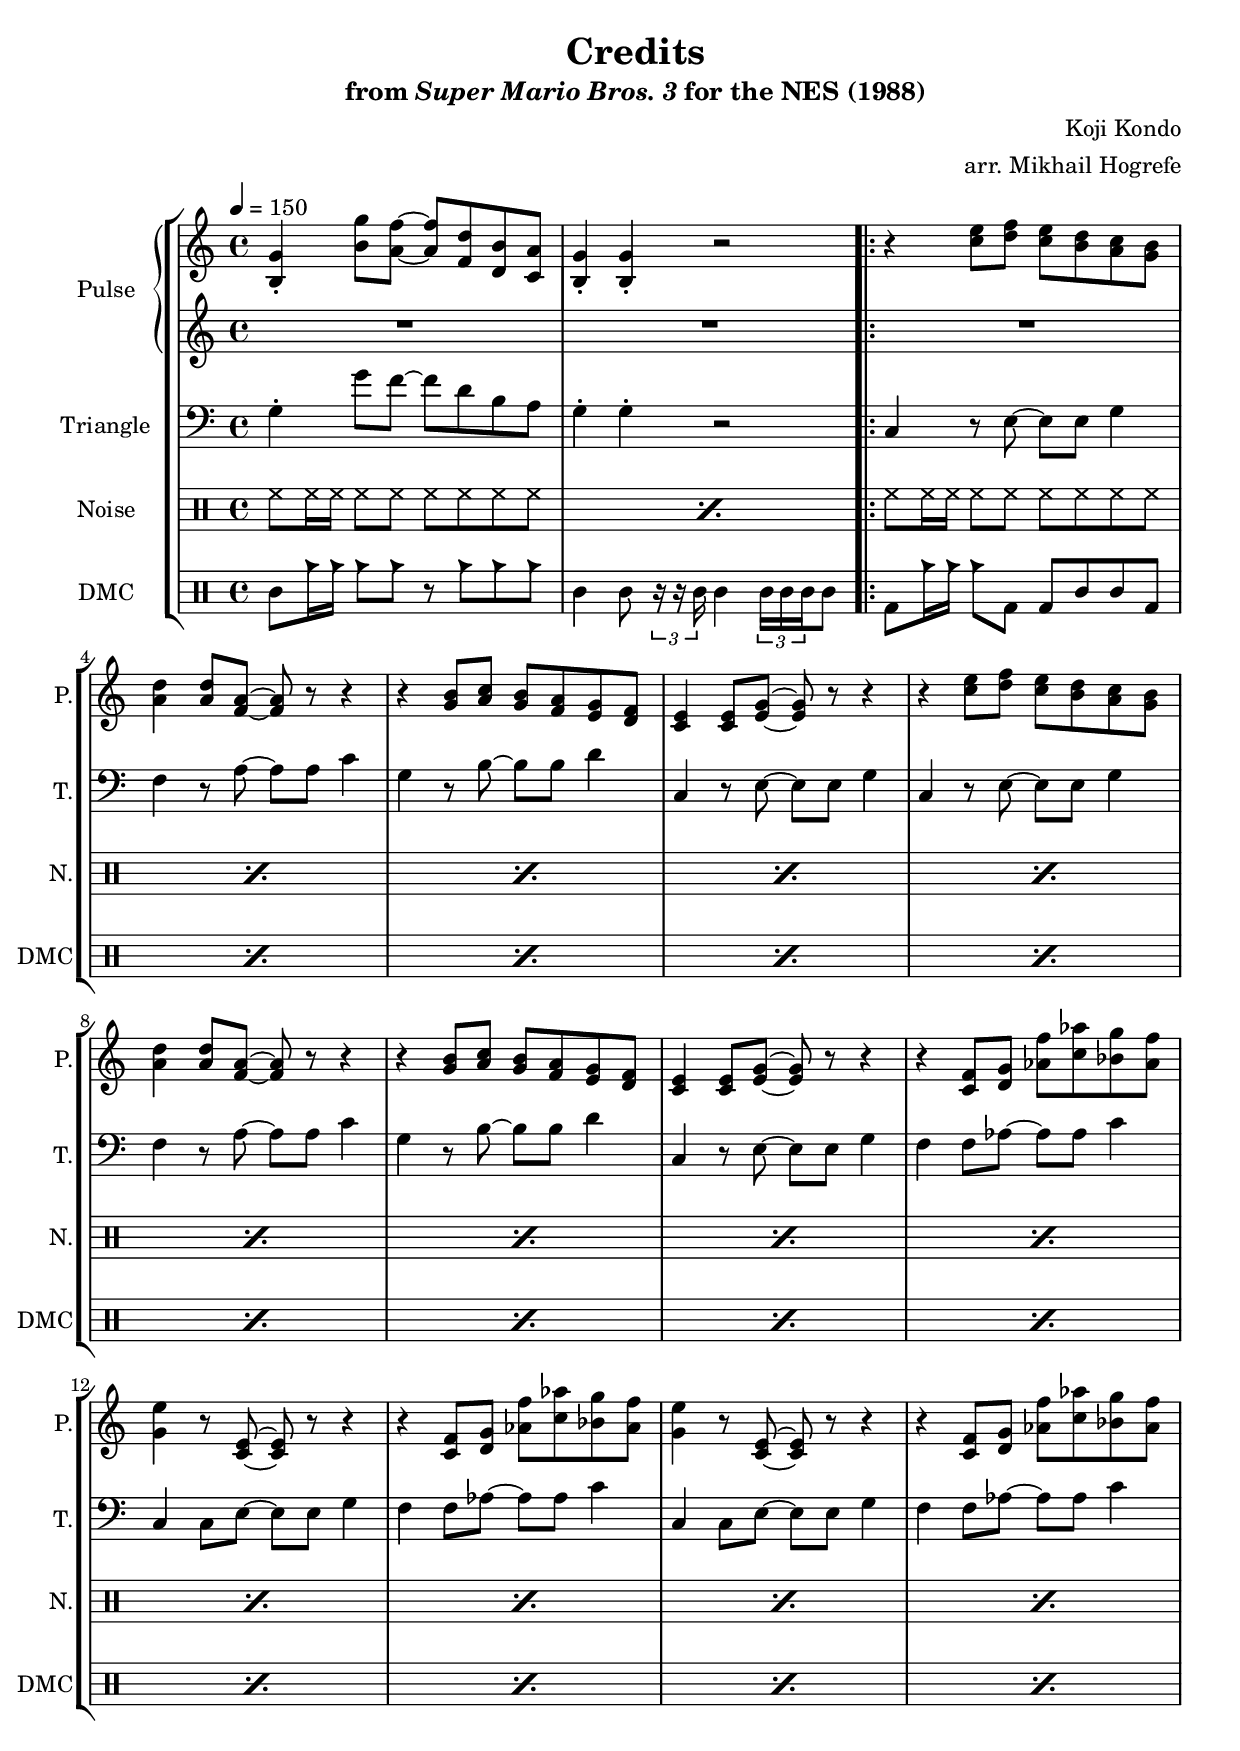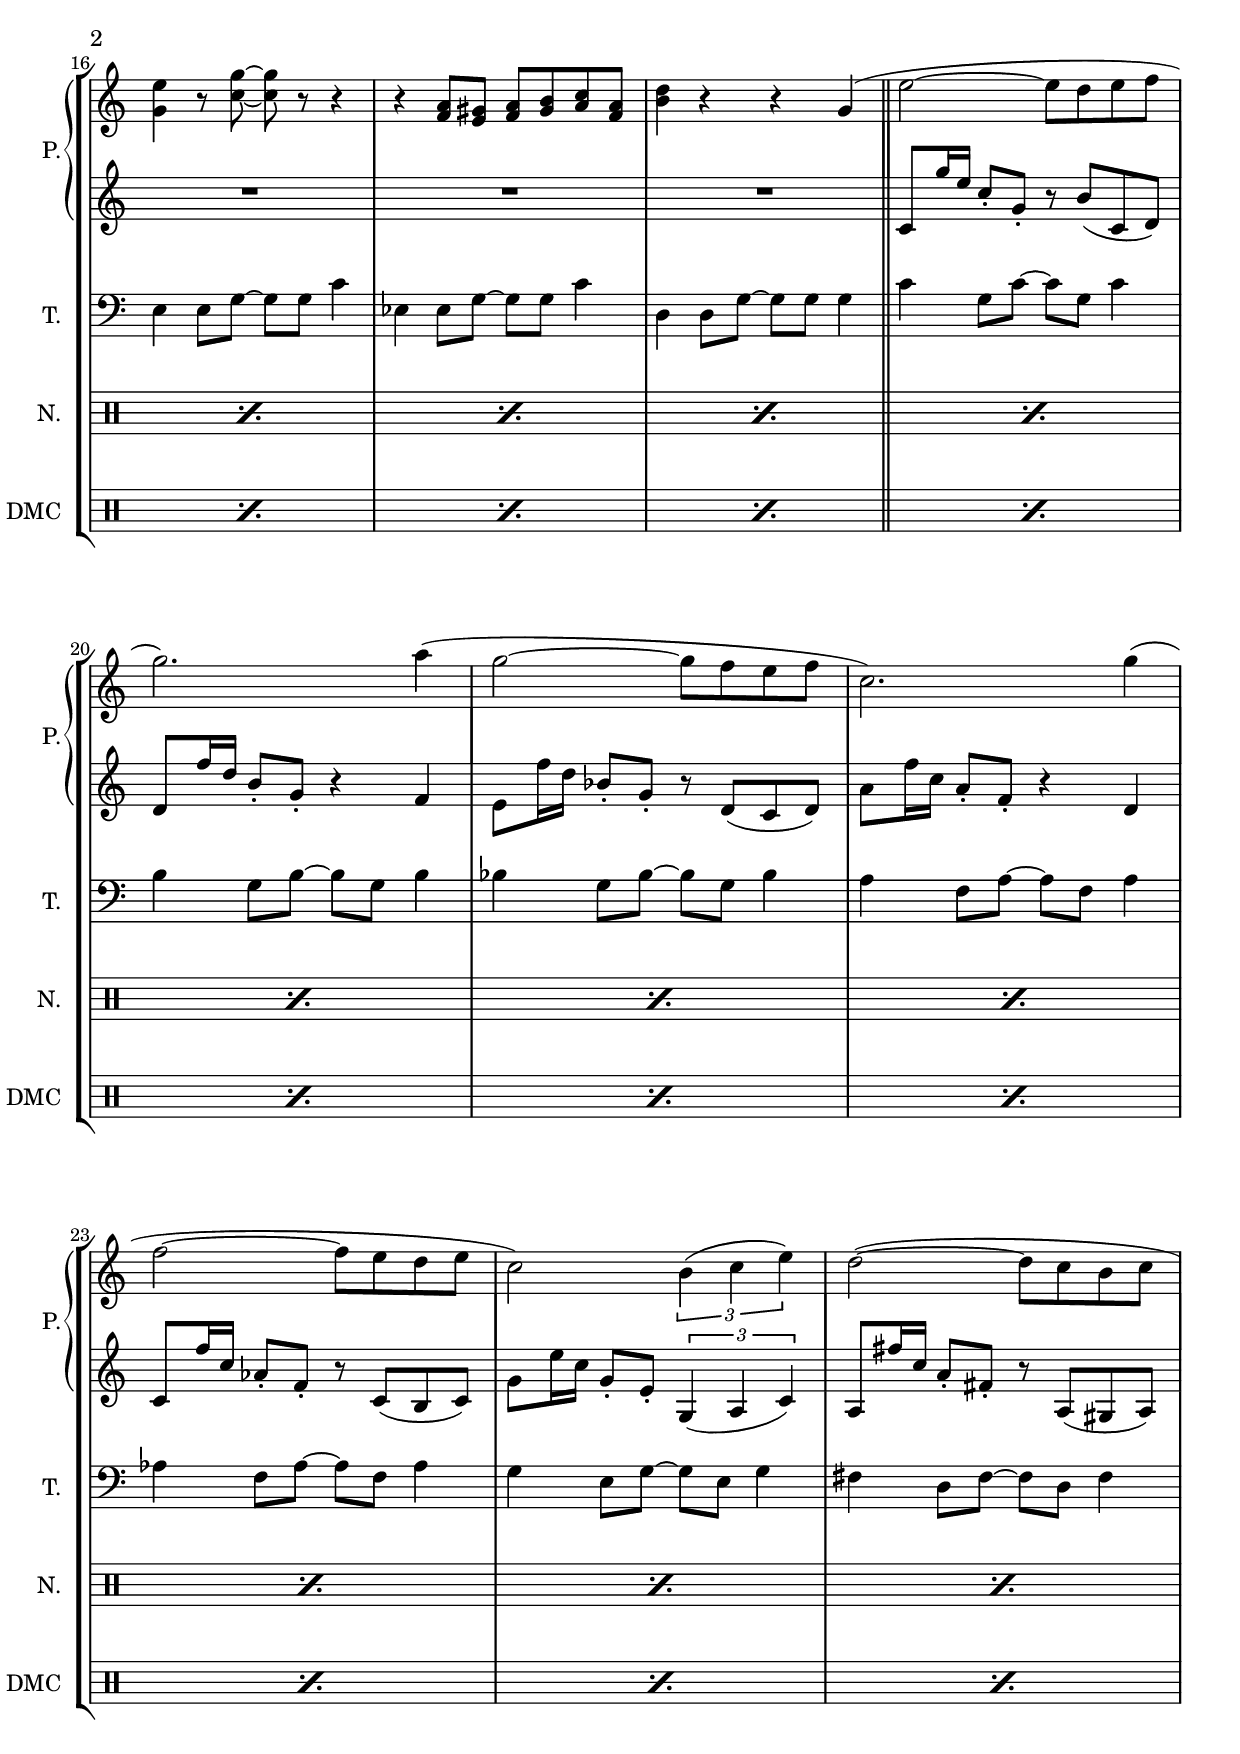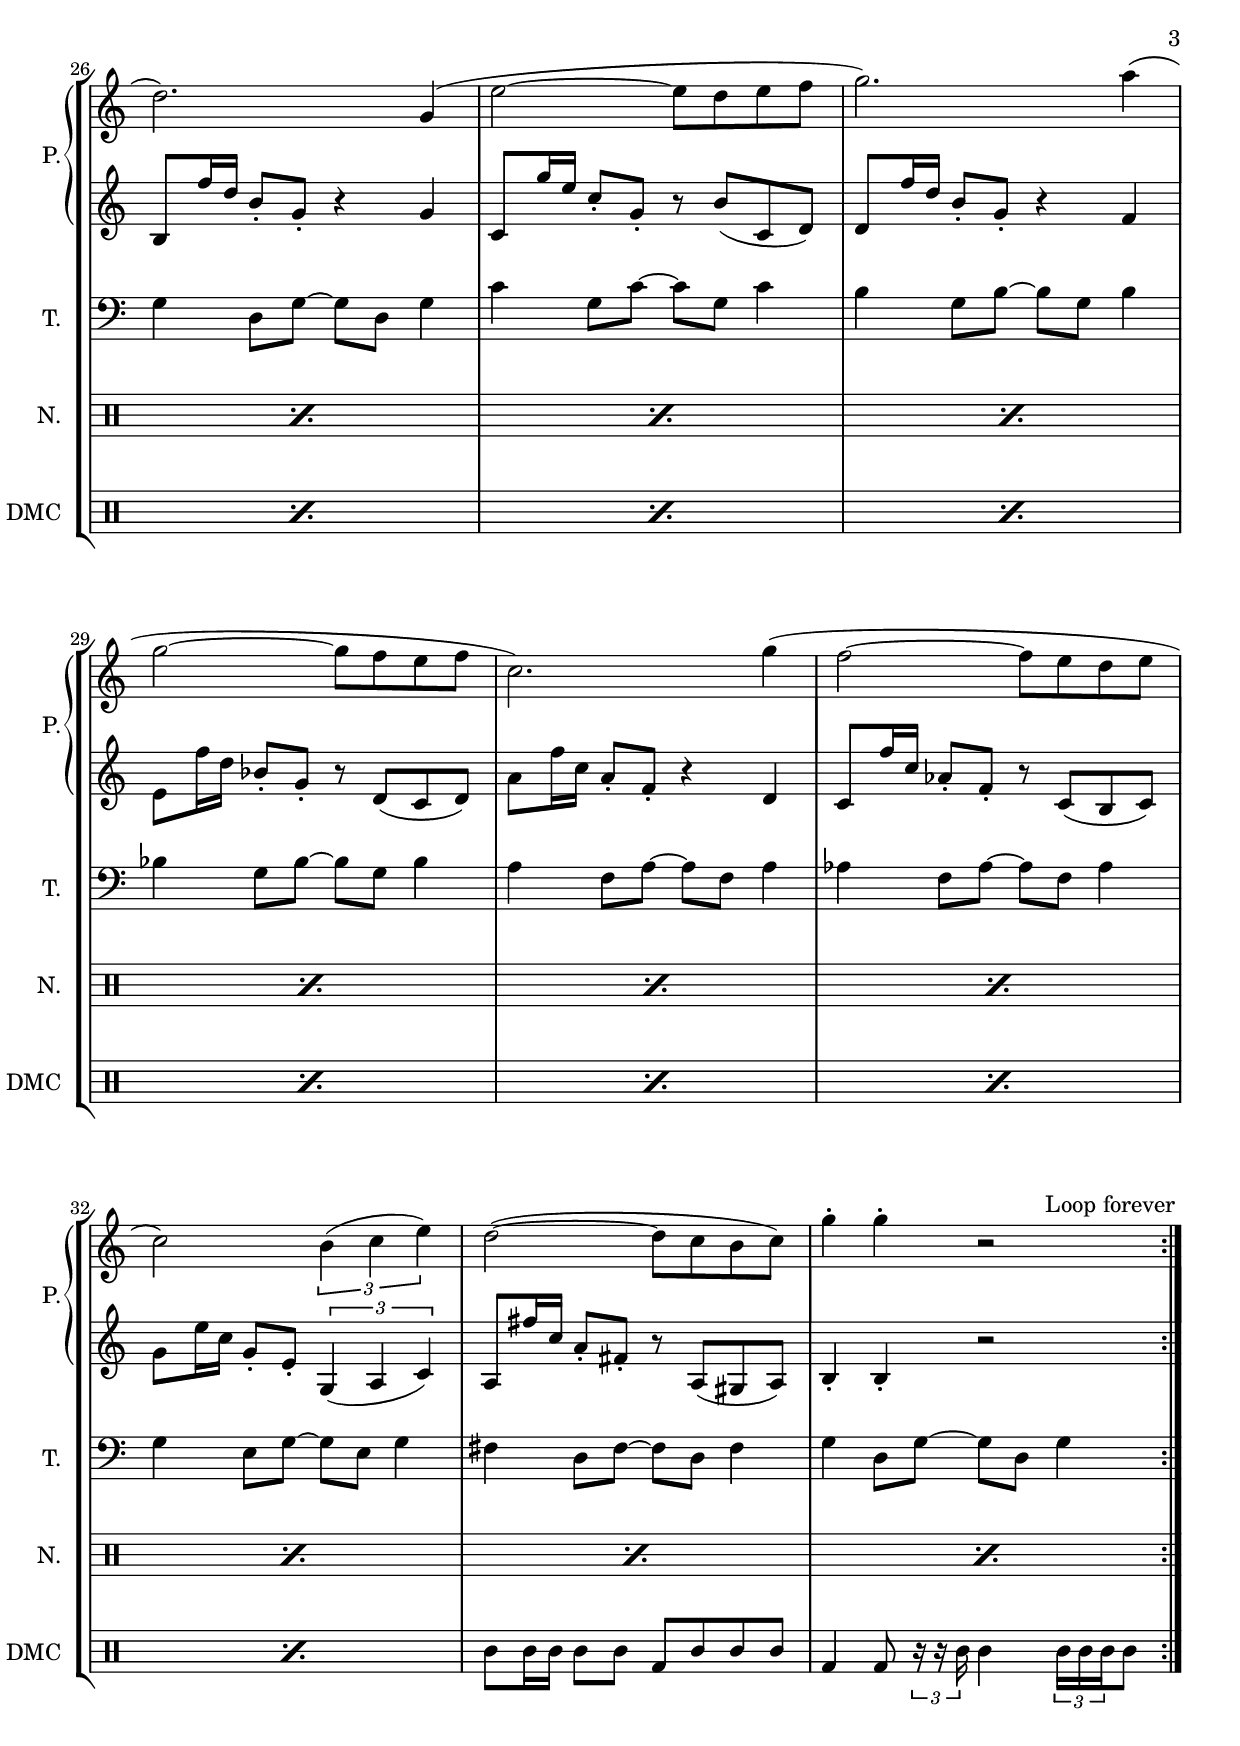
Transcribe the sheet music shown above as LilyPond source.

\version "2.22.0"

\paper {
  left-margin = 0.6\in
}

\book {
    \header {
        title = "Credits"
        subtitle = \markup { "from" {\italic "Super Mario Bros. 3"} "for the NES (1988)" }
        composer = "Koji Kondo"
        arranger = "arr. Mikhail Hogrefe"
    }

    \score {
        {
            \new StaffGroup <<
                \new GrandStaff <<
                    \set GrandStaff.instrumentName = "Pulse"
                    \set GrandStaff.shortInstrumentName = "P."
                    \new Staff \relative c' {
\tempo 4 = 150
<b g'>4-. <b' g'>8 <a f'> ~ 8 <f d'> <d b'> <c a'> |
<b g'>4-. 4-. r2 |
                        \repeat volta 2 {
r4 <c' e>8 <d f> <c e> <b d> <a c> <g b> |
<a d>4 8 <f a> ~ 8 r r4 |
r4 <g b>8 <a c> <g b> <f a> <e g> <d f> |
<c e>4 8 <e g> ~ 8 r r4
r4 <c' e>8 <d f> <c e> <b d> <a c> <g b> |
<a d>4 8 <f a> ~ 8 r r4 |
r4 <g b>8 <a c> <g b> <f a> <e g> <d f> |
<c e>4 8 <e g> ~ 8 r r4
r4 <c f>8 <d g> <aes' f'> <c aes'> <bes g'> <aes f'> |
<g e'>4 r8 <e c> ~ 8 r r4 |
r4 <c f>8 <d g> <aes' f'> <c aes'> <bes g'> <aes f'> |
<g e'>4 r8 <e c> ~ 8 r r4 |
r4 <c f>8 <d g> <aes' f'> <c aes'> <bes g'> <aes f'> |
<g e'>4 r8 <c g'>8 ~ 8 r r4 |
r4 <f, a>8 <e gis> <f a> <gis b> <a c> <f a> |
<b d>4 r r g(
\bar "||"
e'2 ~ e8 d e f |
g2.) a4( |
g2 ~ g8 f e f |
c2.) g'4( |
f2 ~ f8 e d e |
c2) \tuplet 3/2 { b4( c e) } |
d2( ~ d8 c b c |
d2.) g,4(
e'2 ~ e8 d e f |
g2.) a4( |
g2 ~ g8 f e f |
c2.) g'4( |
f2 ~ f8 e d e |
c2) \tuplet 3/2 { b4( c e) } |
d2( ~ d8 c b c) |
g'4-. g-. r2 |
                        }
\once \override Score.RehearsalMark.self-alignment-X = #RIGHT
\mark \markup { \fontsize #-2 "Loop forever" }
                    }

                    \new Staff \relative c' {
R1*18
c8 g''16 e c8-. g-. r b( c, d) |
d8 f'16 d b8-. g-. r4 f |
e8 f'16 d bes8-. g-. r d( c d) |
a'8 f'16 c a8-. f-. r4 d |
c8 f'16 c aes8-. f-. r c( b c) |
g'8 e'16 c g8-. e-. \tuplet 3/2 { g,4( a c) } |
a8 fis''16 c a8-. fis-. r a,( gis a) |
b8 f''16 d b8-. g-. r4 g |
c,8 g''16 e c8-. g-. r b( c, d) |
d8 f'16 d b8-. g-. r4 f |
e8 f'16 d bes8-. g-. r d( c d) |
a'8 f'16 c a8-. f-. r4 d |
c8 f'16 c aes8-. f-. r c( b c) |
g'8 e'16 c g8-. e-. \tuplet 3/2 { g,4( a c) } |
a8 fis''16 c a8-. fis-. r a,( gis a) |
b4-. b-. r2 |
                    }
                >>

                \new Staff \relative c' {
                    \set Staff.instrumentName = "Triangle"
                    \set Staff.shortInstrumentName = "T."
\clef bass
g4-. g'8 f ~ f d b a |
g4-. g-. r2 |
c,4 r8 e ~ e e g4 |
f4 r8 a ~ a a c4 |
g4 r8 b ~ b b d4 |
c,4 r8 e ~ e e g4 |
c,4 r8 e ~ e e g4 |
f4 r8 a ~ a a c4 |
g4 r8 b ~ b b d4 |
c,4 r8 e ~ e e g4 |
f4 f8 aes ~ aes aes c4 |
c,4 c8 e ~ e e g4 |
f4 f8 aes ~ aes aes c4 |
c,4 c8 e ~ e e g4 |
f4 f8 aes ~ aes aes c4 |
e,4 e8 g ~ g g c4 |
ees,4 ees8 g ~ g g c4 |
d,4 d8 g ~ g g g4 |
c4 g8 c ~ c g c4 |
b4 g8 b ~ b g b4 |
bes4 g8 bes ~ bes g bes4 |
a4 f8 a ~ a f a4 |
aes4 f8 aes ~ aes f aes4 |
g4 e8 g ~ g e g4 |
fis4 d8 fis ~ fis d fis4 |
g4 d8 g ~ g d g4 |
c4 g8 c ~ c g c4 |
b4 g8 b ~ b g b4 |
bes4 g8 bes ~ bes g bes4 |
a4 f8 a ~ a f a4 |
aes4 f8 aes ~ aes f aes4 |
g4 e8 g ~ g e g4 |
fis4 d8 fis ~ fis d fis4 |
g4 d8 g ~ g d g4 |
                }

                \new DrumStaff {
                    \drummode {
                        \set Staff.instrumentName="Noise"
                        \set Staff.shortInstrumentName="N."
\repeat percent 2 { hh8 hh16 hh hh8 hh hh hh hh hh | }
\repeat percent 32 { hh8 hh16 hh hh8 hh hh hh hh hh | }
                    }
                }

                \new DrumStaff {
                    \drummode {
                        \set Staff.instrumentName="DMC"
                        \set Staff.shortInstrumentName="DMC"
wbh8 cb16 cb cb8 cb r cb cb cb |
wbh4 wbh8 \tuplet 3/2 { r16 r timh } timh4 \tuplet 3/2 { timl16 timl timl } timh8 |
\repeat percent 30 { bd8 cb16 cb cb8 bd bd wbh wbl bd | }
wbh8 wbh16 wbh wbh8 wbl bd wbh wbl wbl |
bd4 bd8 \tuplet 3/2 { r16 r timh } timh4 \tuplet 3/2 { timl16 timl timl } timh8 |
                    }
                }
            >>
        }
        \layout {
            \context {
                \Staff
                \RemoveEmptyStaves
            }
            \context {
                \DrumStaff
                \RemoveEmptyStaves
            }
        }
    }
}
